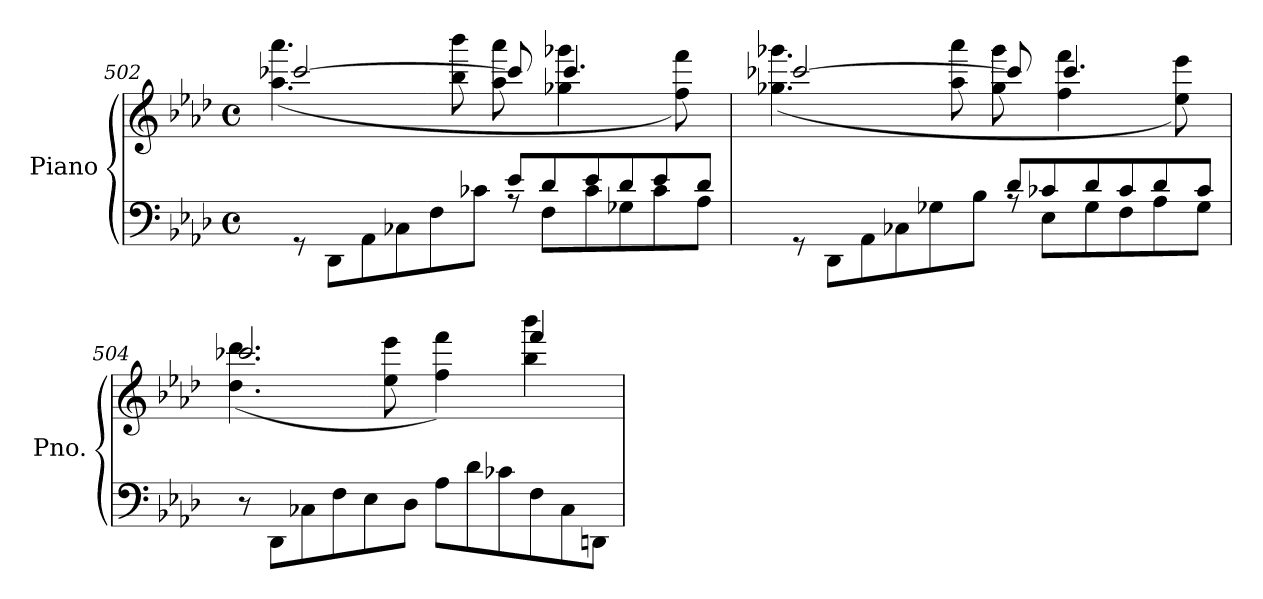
**kern	**kern
*part1	*part1
*staff2	*staff1
*I"Piano	*
*I'Pno.	*
*clefF4	*clefG2
*k[b-e-a-d-]	*k[b-e-a-d-]
*M4/4	*M4/4
*met(c)	*met(c)
*Xtuplet	*
=502	=502
*^	*^
12rGG	2ryy	[2ccc-X/	(>4.aa-\ 4.aaa-\
12DD-\L	.	.	.
12AA-\	.	.	.
12C-X\	.	.	.
12F\	.	.	.
.	.	.	8bb-\ 8bbb-\
12c-X\J	.	.	.
12e-/L	12rA	8ccc-/]	8aa-\ 8aaa-\
12d-/	12F\L	.	.
.	.	4.ccc-/	4gg-X\ 4ggg-X\
12e-/	12c-\	.	.
12d-/	12G-X\	.	.
12e-/	12c-\	.	.
.	.	.	8ff\ 8fff\)
12d-/J	12A-\J	.	.
=503	=503	=503	=503
12rGG	2ryy	[2ccc-X/	(>4.gg-X\ 4.ggg-X\
12DD-\L	.	.	.
12AA-\	.	.	.
12C-X\	.	.	.
12G-X\	.	.	.
.	.	.	8aa-\ 8aaa-\
12B-\J	.	.	.
12d-/L	12rA	8ccc-/]	8gg-\ 8ggg-\
12c-X/	12E-\L	.	.
.	.	4.ccc-/	4ff\ 4fff\
12d-/	12G-\	.	.
12c-/	12F\	.	.
12d-/	12A-\	.	.
.	.	.	8ee-\ 8eee-\)
12c-/J	12G-\J	.	.
*v	*v	*	*
!!LO:LB:g=z	!!
=504	=504	=504
12r	2.ccc-X/	(>4.dd-\ 4.ddd-\
12DD-\L	.	.
12C-X\	.	.
12F\	.	.
12E-\	.	.
.	.	8ee-\ 8eee-\
12D-\J	.	.
12A-\L	.	4ff\ 4fff\)
12d-\	.	.
12c-X\	.	.
12F\	4fff/	4bb-\ 4bbb-\
12C-\	.	.
12DDn\J	.	.
*	*v	*v
=	=
*-	*-
